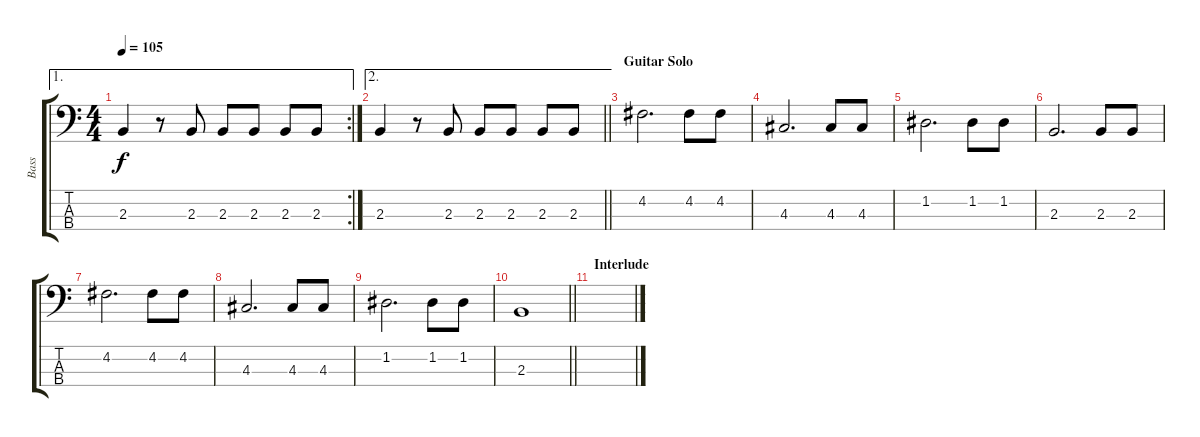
\track ("Bass" "Bass") {instrument electricbassfinger}
\staff {score tabs}
\tuning (G2 D2 A1 E1) {hide}
\ae 1
\rc 2
\ts (4 4)
\tempo 105
\clef f4
\ks c
2.3.4{dy f} r.8 2.3.8 2.3.8 2.3.8 2.3.8 2.3.8 |
\ae 2
\barLineRight lightlight
2.3.4 r.8 2.3.8 2.3.8 2.3.8 2.3.8 2.3.8 |
\section ("" "Guitar Solo")
4.2.2{d} 4.2.8 4.2.8 |
4.3.2{d} 4.3.8 4.3.8 |
1.2.2{d} 1.2.8 1.2.8 |
2.3.2{d} 2.3.8 2.3.8 |
4.2.2{d} 4.2.8 4.2.8 |
4.3.2{d} 4.3.8 4.3.8 |
1.2.2{d} 1.2.8 1.2.8 |
\barLineRight lightlight
2.3.1 |
\section ("" "Interlude")
